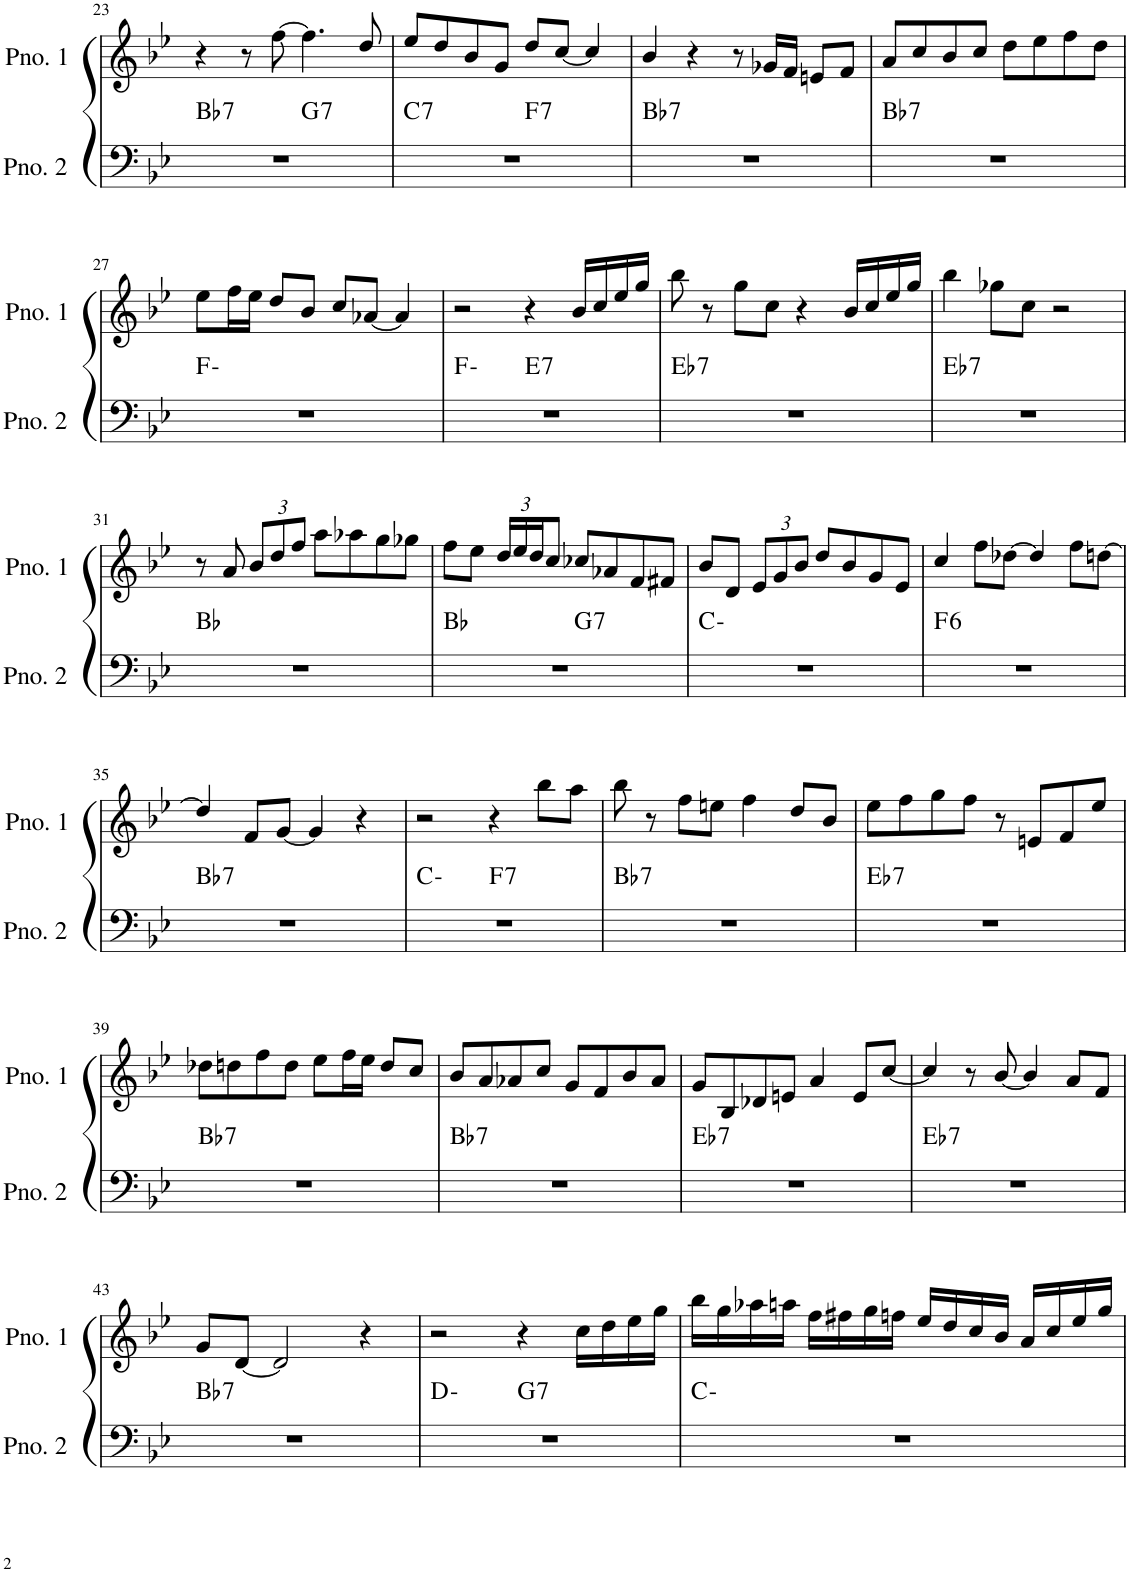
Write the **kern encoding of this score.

**kern	**harte	**kern
*part2	*part2	*part1
*staff2	*	*staff1
*I"ピアノ 2	*	*I"ピアノ 1
!!LO:PB:g=z
*clefF4	*	*clefG2
*k[b-e-]	*	*k[b-e-]
*M4/4	*	*M4/4
=23	=23	=23
!	!LO:H:kt=7	!
*^	*	*
1r	2ryy	Bb:7	4r
.	.	.	8r
.	.	.	[8ff\
!	!	!LO:H:kt=7	!
.	2ryy	G:7	4.ff\]
.	.	.	8dd/
=24	=24	=24	=24
!	!	!LO:H:kt=7	!
1r	2ryy	C:7	8ee-/L
.	.	.	8dd/
.	.	.	8b-/
.	.	.	8g/J
!	!	!LO:H:kt=7	!
.	2ryy	F:7	8dd/L
.	.	.	[8cc/J
.	.	.	4cc/]
=25	=25	=25	=25
!	!	!LO:H:kt=7	!
*v	*v	*	*
1r	Bb:7	4b-/
.	.	4r
.	.	8r
.	.	16g-X/LL
.	.	16f/JJ
.	.	8en/L
.	.	8f/J
=26	=26	=26
!	!LO:H:kt=7	!
1r	Bb:7	8a/L
.	.	8cc/
.	.	8b-/
.	.	8cc/J
.	.	8dd\L
.	.	8ee-\
.	.	8ff\
.	.	8dd\J
!!LO:LB:g=z
=27	=27	=27
1r	F:min	8ee-\L
.	.	16ff\L
.	.	16ee-\JJ
.	.	8dd/L
.	.	8b-/J
.	.	8cc/L
.	.	[8a-X/J
.	.	4a-/]
=28	=28	=28
*^	*	*
1r	2ryy	F:min	2r
!	!	!LO:H:kt=7	!
.	2ryy	E:7	4r
.	.	.	16b-/LL
.	.	.	16cc/
.	.	.	16ee-/
.	.	.	16gg/JJ
=29	=29	=29	=29
!	!	!LO:H:kt=7	!
*v	*v	*	*
1r	Eb:7	8bb-\
.	.	8r
.	.	8gg\L
.	.	8cc\J
.	.	4r
.	.	16b-/LL
.	.	16cc/
.	.	16ee-/
.	.	16gg/JJ
=30	=30	=30
!	!LO:H:kt=7	!
1r	Eb:7	4bb-\
.	.	8gg-X\L
.	.	8cc\J
.	.	2r
!!LO:LB:g=z
=31	=31	=31
1r	Bb:maj	8r
.	.	8a/
*	*	*Xbrackettup
.	.	12b-/L
.	.	12dd/
.	.	12ff/J
.	.	8aa\L
.	.	8aa-X\
.	.	8gg\
.	.	8gg-X\J
=32	=32	=32
*^	*	*
1r	2ryy	Bb:maj	8ff\L
.	.	.	8ee-\J
.	.	.	24dd/LL
.	.	.	24ee-/
.	.	.	24dd/J
.	.	.	8cc/J
!	!	!LO:H:kt=7	!
.	2ryy	G:7	8cc-X/L
.	.	.	8a-X/
.	.	.	8f/
.	.	.	8f#X/J
*v	*v	*	*
=33	=33	=33
1r	C:min	8b-/L
.	.	8d/J
.	.	12e-/L
.	.	12g/
.	.	12b-/J
.	.	8dd/L
.	.	8b-/
.	.	8g/
.	.	8e-/J
=34	=34	=34
!	!LO:H:kt=6	!
1r	F:maj6	4cc/
.	.	8ff\L
.	.	[8dd-X\J
.	.	4dd-/]
.	.	8ff\L
.	.	[8ddn\J
!!LO:LB:g=z
=35	=35	=35
!	!LO:H:kt=7	!
1r	Bb:7	4dd/]
.	.	8f/L
.	.	[8g/J
.	.	4g/]
.	.	4r
=36	=36	=36
*^	*	*
1r	2ryy	C:min	2r
!	!	!LO:H:kt=7	!
.	2ryy	F:7	4r
.	.	.	8bb-\L
.	.	.	8aa\J
=37	=37	=37	=37
!	!	!LO:H:kt=7	!
*v	*v	*	*
1r	Bb:7	8bb-\
.	.	8r
.	.	8ff\L
.	.	8een\J
.	.	4ff\
.	.	8dd/L
.	.	8b-/J
=38	=38	=38
!	!LO:H:kt=7	!
1r	Eb:7	8ee-\L
.	.	8ff\
.	.	8gg\
.	.	8ff\J
.	.	8r
.	.	8en/L
.	.	8f/
.	.	8ee-/J
!!LO:LB:g=z
=39	=39	=39
!	!LO:H:kt=7	!
1r	Bb:7	8dd-X\L
.	.	8ddn\
.	.	8ff\
.	.	8dd\J
.	.	8ee-\L
.	.	16ff\L
.	.	16ee-\JJ
.	.	8dd/L
.	.	8cc/J
=40	=40	=40
!	!LO:H:kt=7	!
1r	Bb:7	8b-/L
.	.	8a/
.	.	8a-X/
.	.	8cc/J
.	.	8g/L
.	.	8f/
.	.	8b-/
.	.	8a-/J
=41	=41	=41
!	!LO:H:kt=7	!
1r	Eb:7	8g/L
.	.	8B-/
.	.	8d-X/
.	.	8en/J
.	.	4a/
.	.	8e/L
.	.	[8cc/J
=42	=42	=42
!	!LO:H:kt=7	!
1r	Eb:7	4cc/]
.	.	8r
.	.	[8b-/
.	.	4b-/]
.	.	8a/L
.	.	8f/J
!!LO:LB:g=z
=43	=43	=43
!	!LO:H:kt=7	!
1r	Bb:7	8g/L
.	.	[8d/J
.	.	2d/]
.	.	4r
=44	=44	=44
*^	*	*
1r	2ryy	D:min	2r
!	!	!LO:H:kt=7	!
.	2ryy	G:7	4r
.	.	.	16cc\LL
.	.	.	16dd\
.	.	.	16ee-\
.	.	.	16gg\JJ
*v	*v	*	*
=45	=45	=45
1r	C:min	16bb-\LL
.	.	16gg\
.	.	16aa-X\
.	.	16aan\JJ
.	.	16ff\LL
.	.	16ff#X\
.	.	16gg\
.	.	16ffn\JJ
.	.	16ee-/LL
.	.	16dd/
.	.	16cc/
.	.	16b-/JJ
.	.	16a/LL
.	.	16cc/
.	.	16ee-/
.	.	16gg/JJ
=	=	=
*-	*-	*-
